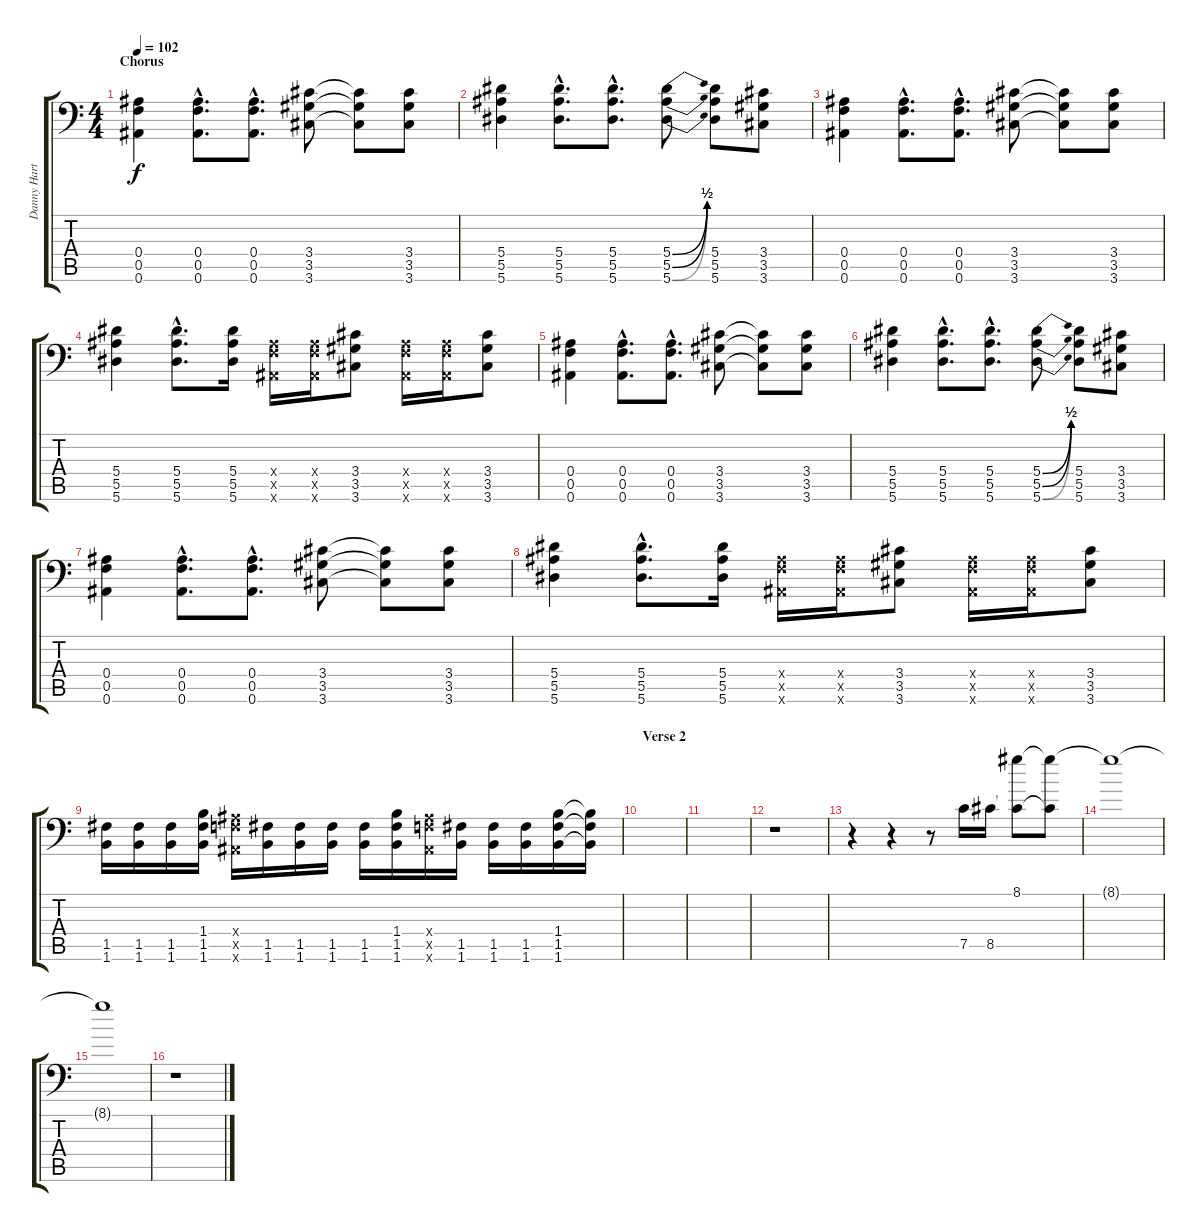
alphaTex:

\track ("Danny Hartwell (2nd Guitar)" "Danny Hart") {instrument distortionguitar}
\staff {score tabs}
\tuning (C4 G3 Eb3 Bb2 F2 Bb1) {hide}
\ts (4 4)
\section ("" "Chorus")
\tempo 102
\clef f4
\ks c
(0.4 0.5 0.6).4{dy f} (0.4{hac} 0.5{hac} 0.6{hac}).8{d} (0.4{hac} 0.5{hac} 0.6{hac}).8{d} (3.4 3.5 3.6).8 (3.4{t} 3.5{t} 3.6{t}).8 (3.4 3.5 3.6).8 |
(5.4 5.5 5.6).4 (5.4{hac} 5.5{hac} 5.6{hac}).8{d} (5.4{hac} 5.5{hac} 5.6{hac}).8{d} (5.4{be (bend 0 0 60 2)} 5.5{be (bend 0 0 60 2)} 5.6{be (bend 0 0 60 2)}).8 (5.4 5.5 5.6).8 (3.4 3.5 3.6).8 |
(0.4 0.5 0.6).4 (0.4{hac} 0.5{hac} 0.6{hac}).8{d} (0.4{hac} 0.5{hac} 0.6{hac}).8{d} (3.4 3.5 3.6).8 (3.4{t} 3.5{t} 3.6{t}).8 (3.4 3.5 3.6).8 |
(5.4 5.5 5.6).4 (5.4{hac} 5.5{hac} 5.6{hac}).8{d} (5.4 5.5 5.6).16 (0.4{x} 0.5{x} 0.6{x}).16 (0.4{x} 0.5{x} 0.6{x}).16 (3.4 3.5 3.6).8 (0.4{x} 0.5{x} 0.6{x}).16 (0.4{x} 0.5{x} 0.6{x}).16 (3.4 3.5 3.6).8 |
(0.4 0.5 0.6).4 (0.4{hac} 0.5{hac} 0.6{hac}).8{d} (0.4{hac} 0.5{hac} 0.6{hac}).8{d} (3.4 3.5 3.6).8 (3.4{t} 3.5{t} 3.6{t}).8 (3.4 3.5 3.6).8 |
(5.4 5.5 5.6).4 (5.4{hac} 5.5{hac} 5.6{hac}).8{d} (5.4{hac} 5.5{hac} 5.6{hac}).8{d} (5.4{be (bend 0 0 60 2)} 5.5{be (bend 0 0 60 2)} 5.6{be (bend 0 0 60 2)}).8 (5.4 5.5 5.6).8 (3.4 3.5 3.6).8 |
(0.4 0.5 0.6).4 (0.4{hac} 0.5{hac} 0.6{hac}).8{d} (0.4{hac} 0.5{hac} 0.6{hac}).8{d} (3.4 3.5 3.6).8 (3.4{t} 3.5{t} 3.6{t}).8 (3.4 3.5 3.6).8 |
(5.4 5.5 5.6).4 (5.4{hac} 5.5{hac} 5.6{hac}).8{d} (5.4 5.5 5.6).16 (0.4{x} 0.5{x} 0.6{x}).16 (0.4{x} 0.5{x} 0.6{x}).16 (3.4 3.5 3.6).8 (0.4{x} 0.5{x} 0.6{x}).16 (0.4{x} 0.5{x} 0.6{x}).16 (3.4 3.5 3.6).8 |
(1.5 1.6).16 (1.5 1.6).16 (1.5 1.6).16 (1.4 1.5 1.6).16 (0.4{x} 0.5{x} 0.6{x}).16 (1.5 1.6).16 (1.5 1.6).16 (1.5 1.6).16 (1.5 1.6).16 (1.4 1.5 1.6).16 (0.4{x} 0.5{x} 0.6{x}).16 (1.5 1.6).16 (1.5 1.6).16 (1.5 1.6).16 (1.4 1.5 1.6).16 (1.4{t} 1.5{t} 1.6{t}).16 |
\section ("" "Verse 2")
|
|
r.1 |
r.4 r.4 r.8 7.5.16 8.5.16 (8.1 8.5{t}).8 (8.1{t} 8.5{t}).8 |
8.1{t}.1 |
8.1{t}.1 |
r.1
